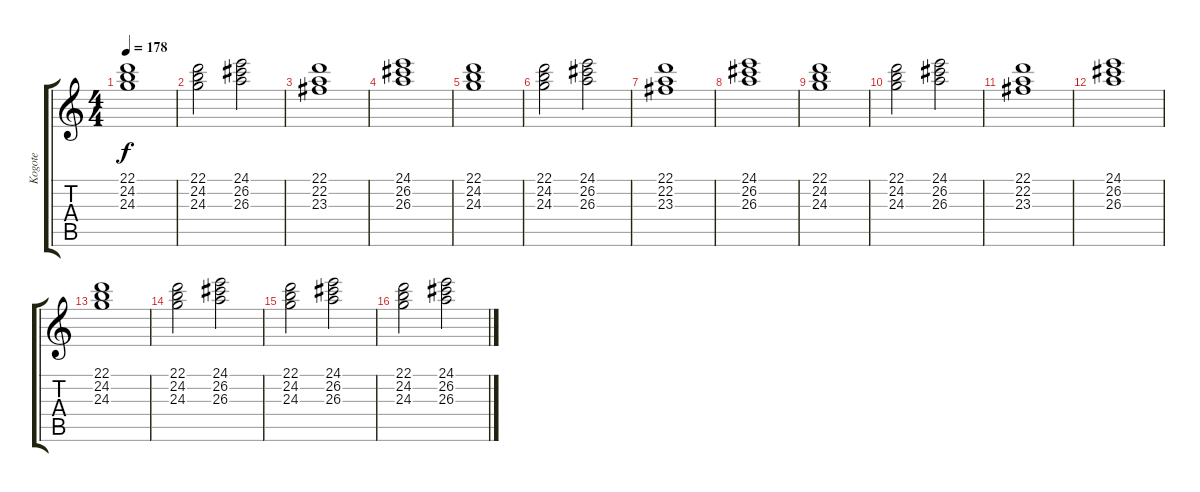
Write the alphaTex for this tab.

\track ("Kogote" "Kogote") {instrument drawbarorgan}
\staff {score tabs}
\tuning (E4 B3 G3 D3 A2 E2) {hide}
\ts (4 4)
\tempo 178
\clef g2
\ks c
(22.1 24.2 24.3).1{dy f} |
(22.1 24.2 24.3).2 (24.1 26.2 26.3).2 |
(22.1 22.2 23.3).1 |
(24.1 26.2 26.3).1 |
(22.1 24.2 24.3).1 |
(22.1 24.2 24.3).2 (24.1 26.2 26.3).2 |
(22.1 22.2 23.3).1 |
(24.1 26.2 26.3).1 |
(22.1 24.2 24.3).1 |
(22.1 24.2 24.3).2 (24.1 26.2 26.3).2 |
(22.1 22.2 23.3).1 |
(24.1 26.2 26.3).1 |
(22.1 24.2 24.3).1 |
(22.1 24.2 24.3).2 (24.1 26.2 26.3).2 |
(22.1 24.2 24.3).2 (24.1 26.2 26.3).2 |
(22.1 24.2 24.3).2 (24.1 26.2 26.3).2
